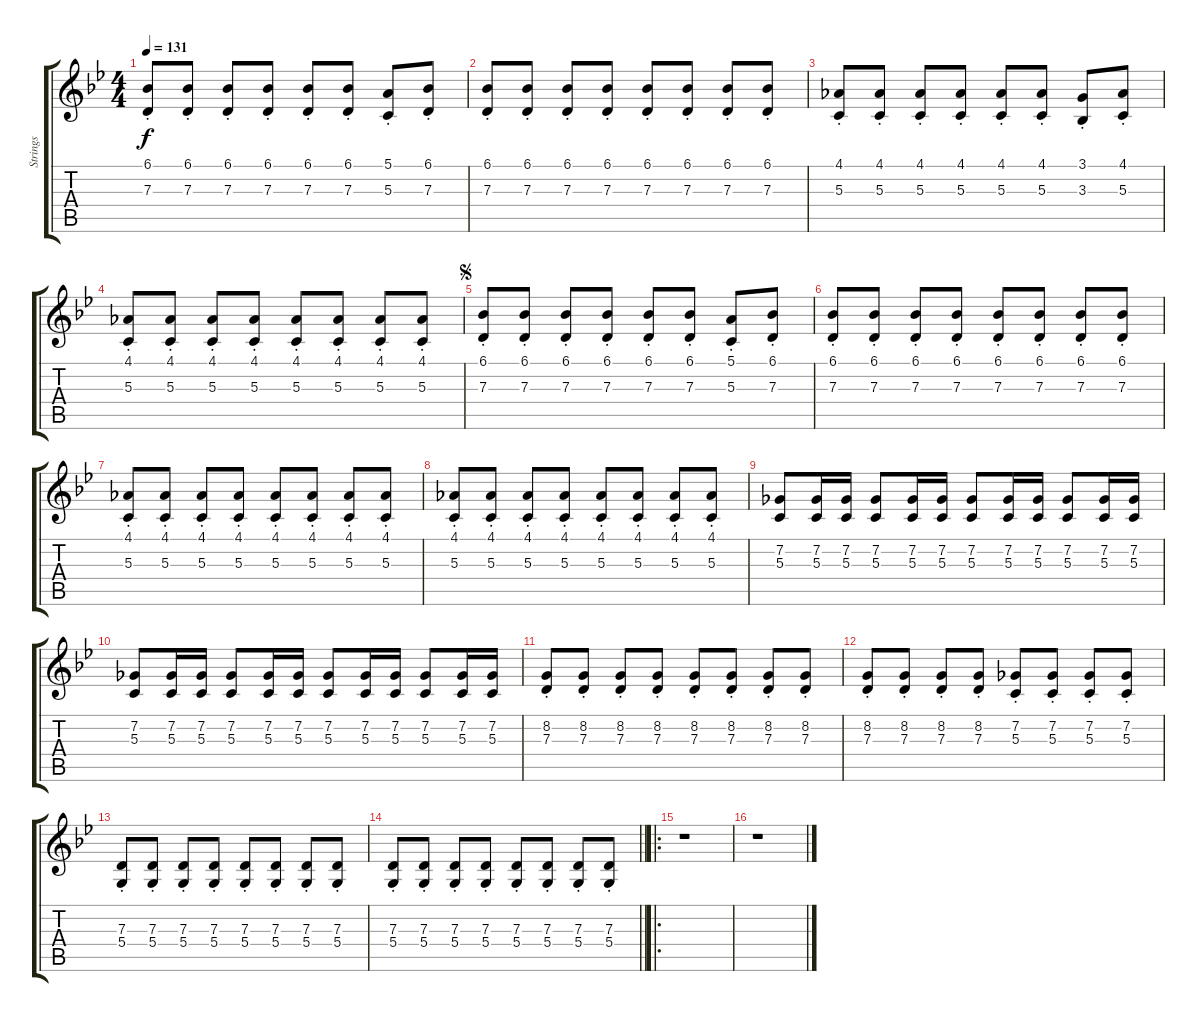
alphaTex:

\track ("Strings" "Strings") {instrument stringensemble1}
\staff {score tabs}
\tuning (E4 B3 G3 D3 A2 E2) {hide}
\ts (4 4)
\tempo 131
\clef g2
\ks bb
(6.1{st} 7.3{st}).8{dy f instrument stringensemble1} (6.1{st} 7.3{st}).8 (6.1{st} 7.3{st}).8 (6.1{st} 7.3{st}).8 (6.1{st} 7.3{st}).8 (6.1{st} 7.3{st}).8 (5.1{st} 5.3{st}).8 (6.1{st} 7.3{st}).8 |
(6.1{st} 7.3{st}).8 (6.1{st} 7.3{st}).8 (6.1{st} 7.3{st}).8 (6.1{st} 7.3{st}).8 (6.1{st} 7.3{st}).8 (6.1{st} 7.3{st}).8 (6.1{st} 7.3{st}).8 (6.1{st} 7.3{st}).8 |
(4.1{st} 5.3{st}).8 (4.1{st} 5.3{st}).8 (4.1{st} 5.3{st}).8 (4.1{st} 5.3{st}).8 (4.1{st} 5.3{st}).8 (4.1{st} 5.3{st}).8 (3.1{st} 3.3{st}).8 (4.1{st} 5.3{st}).8 |
(4.1{st} 5.3{st}).8 (4.1{st} 5.3{st}).8 (4.1{st} 5.3{st}).8 (4.1{st} 5.3{st}).8 (4.1{st} 5.3{st}).8 (4.1{st} 5.3{st}).8 (4.1{st} 5.3{st}).8 (4.1{st} 5.3{st}).8 |
\jump segno
(6.1{st} 7.3{st}).8 (6.1{st} 7.3{st}).8 (6.1{st} 7.3{st}).8 (6.1{st} 7.3{st}).8 (6.1{st} 7.3{st}).8 (6.1{st} 7.3{st}).8 (5.1{st} 5.3{st}).8 (6.1{st} 7.3{st}).8 |
(6.1{st} 7.3{st}).8 (6.1{st} 7.3{st}).8 (6.1{st} 7.3{st}).8 (6.1{st} 7.3{st}).8 (6.1{st} 7.3{st}).8 (6.1{st} 7.3{st}).8 (6.1{st} 7.3{st}).8 (6.1{st} 7.3{st}).8 |
(4.1{st} 5.3{st}).8 (4.1{st} 5.3{st}).8 (4.1{st} 5.3{st}).8 (4.1{st} 5.3{st}).8 (4.1{st} 5.3{st}).8 (4.1{st} 5.3{st}).8 (4.1{st} 5.3{st}).8 (4.1{st} 5.3{st}).8 |
(4.1{st} 5.3{st}).8 (4.1{st} 5.3{st}).8 (4.1{st} 5.3{st}).8 (4.1{st} 5.3{st}).8 (4.1{st} 5.3{st}).8 (4.1{st} 5.3{st}).8 (4.1{st} 5.3{st}).8 (4.1{st} 5.3{st}).8 |
(7.2 5.3).8 (7.2 5.3).16 (7.2 5.3).16 (7.2 5.3).8 (7.2 5.3).16 (7.2 5.3).16 (7.2 5.3).8 (7.2 5.3).16 (7.2 5.3).16 (7.2 5.3).8 (7.2 5.3).16 (7.2 5.3).16 |
(7.2 5.3).8 (7.2 5.3).16 (7.2 5.3).16 (7.2 5.3).8 (7.2 5.3).16 (7.2 5.3).16 (7.2 5.3).8 (7.2 5.3).16 (7.2 5.3).16 (7.2 5.3).8 (7.2 5.3).16 (7.2 5.3).16 |
(8.2{st} 7.3{st}).8 (8.2{st} 7.3{st}).8 (8.2{st} 7.3{st}).8 (8.2{st} 7.3{st}).8 (8.2{st} 7.3{st}).8 (8.2{st} 7.3{st}).8 (8.2{st} 7.3{st}).8 (8.2{st} 7.3{st}).8 |
(8.2{st} 7.3{st}).8 (8.2{st} 7.3{st}).8 (8.2{st} 7.3{st}).8 (8.2{st} 7.3{st}).8 (7.2{st} 5.3{st}).8 (7.2{st} 5.3{st}).8 (7.2{st} 5.3{st}).8 (7.2{st} 5.3{st}).8 |
(7.3{st} 5.4{st}).8 (7.3{st} 5.4{st}).8 (7.3{st} 5.4{st}).8 (7.3{st} 5.4{st}).8 (7.3{st} 5.4{st}).8 (7.3{st} 5.4{st}).8 (7.3{st} 5.4{st}).8 (7.3{st} 5.4{st}).8 |
\barLineRight lightlight
(7.3{st} 5.4{st}).8 (7.3{st} 5.4{st}).8 (7.3{st} 5.4{st}).8 (7.3{st} 5.4{st}).8 (7.3{st} 5.4{st}).8 (7.3{st} 5.4{st}).8 (7.3{st} 5.4{st}).8 (7.3{st} 5.4{st}).8 |
\ro
r.1 |
r.1
